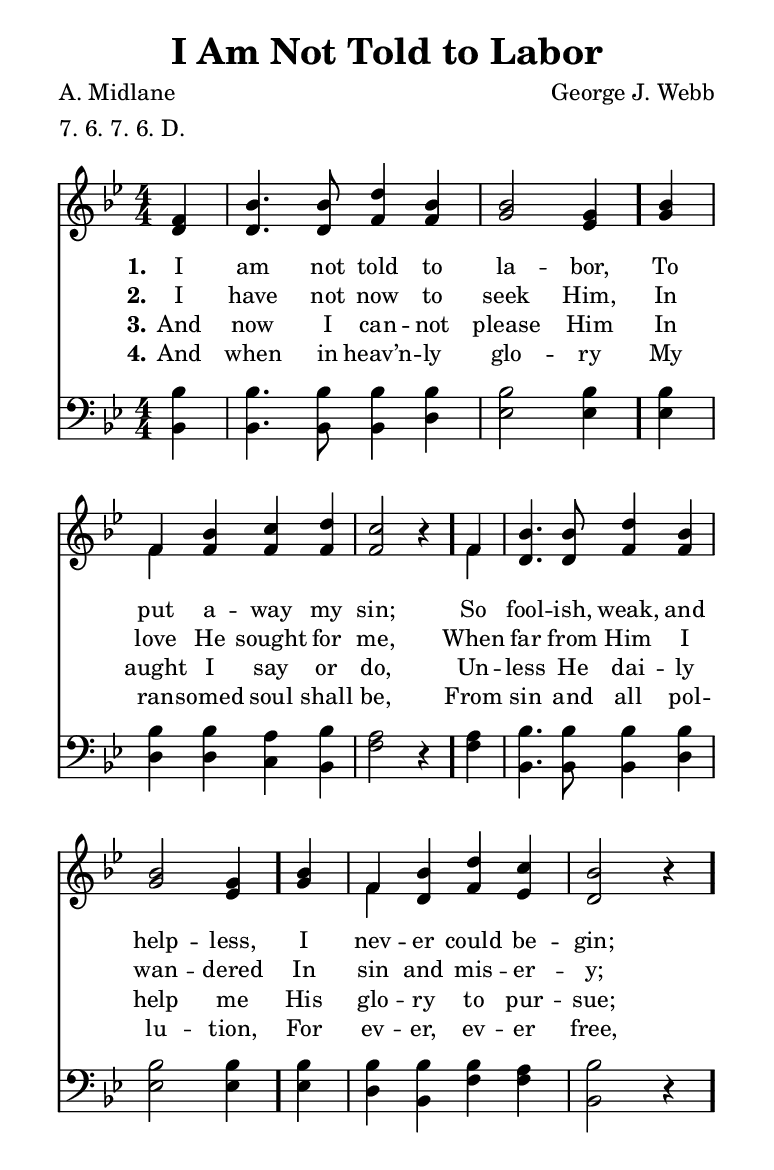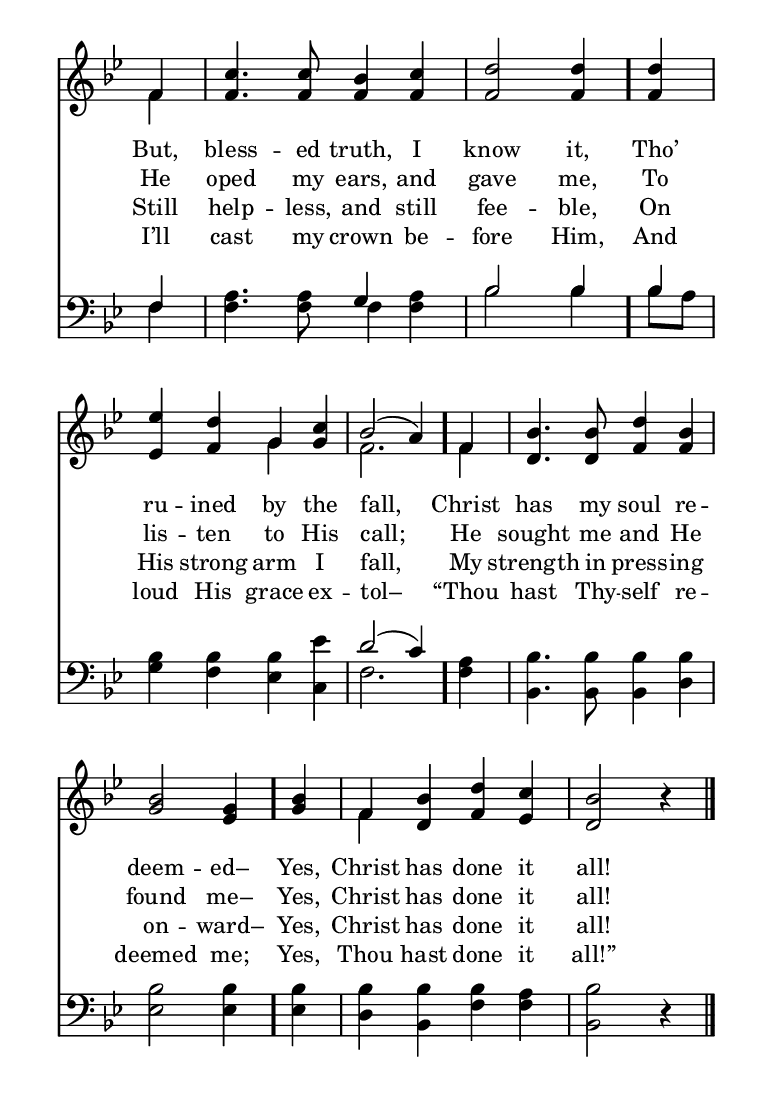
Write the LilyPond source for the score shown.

\include "common/global.ily"
\paper {
  \include "common/paper.ily"
}

\header{
  hymnnumber = "220"
  title = "I Am Not Told to Labor"
  tunename = "Webb"
  meter = "7. 6. 7. 6. D."
  poet = "A. Midlane"
  composer = "George J. Webb"
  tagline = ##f
}

global = {
  \include "common/overrides.ily"
  \override Staff.TimeSignature.style = #'numbered
  \time 4/4
  \override Score.MetronomeMark.transparent = ##t % hide all fermata changes too
  \tempo 4=90
  \key bes \major
  \partial 4
  \autoBeamOff
}

patternA = { c4 | c4. c8 c4 c | c2 c4 }
patternB = { c4 | c c c c | c2 c4 }
patternC = { c4 | c4 c c, c | c2( c4) }
patternD = { c4 | c4 c c, c | c2. }
patternE = { c8[ c] | c4 c c, c | c2. }

notesSoprano = {
\global
\relative c' {

  f4 | bes4. bes8 d4 bes | bes2 g4
  bes4 | f bes c d | c2 r4
  f,4 | bes4. bes8 d4 bes | bes2 g4
  bes4 | f bes d c | bes2 r4

  f4 | c'4. c8 bes4 c | d2 d4
  d4 | ees4 d g, c | bes2( a4)
  f4 | bes4. bes8 d4 bes | bes2 g4
  bes4 | f bes d c | bes2 r4

  \bar "|."

}
}

notesAlto = {
\global
\relative e' {

  \changePitch \patternA { d | d d f f | g ees }
  \changePitch \patternB { g | f f f f | f r }
  \changePitch \patternA { f | d d f f | g ees }
  \changePitch \patternB { g | f d f ees | d r }

  \changePitch \patternA { f | f f f f | f f }
  \changePitch \patternD { f | ees f g g | f }
  \changePitch \patternA { f | d d f f | g ees }
  \changePitch \patternB { g | f d f ees | d r }

}
}

notesTenor = {
\global
\relative a {

  \changePitch \patternA { bes | bes bes bes bes | bes bes }
  \changePitch \patternB { bes | bes bes a bes | a r }
  \changePitch \patternA { a | bes bes bes bes | bes bes }
  \changePitch \patternB { bes | bes bes bes a | bes r }

  \changePitch \patternA { f | a a g a | bes bes }
  \changePitch \patternC { bes | bes bes bes ees | d c }
  \changePitch \patternA { a | bes bes bes bes | bes bes }
  \changePitch \patternB { bes | bes bes bes a | bes r }

}
}

notesBass = {
\global
\relative f, {

  \changePitch \patternA { bes | bes bes bes d | ees ees }
  \changePitch \patternB { ees | d d c bes | f' r }
  \changePitch \patternA { f | bes, bes bes d | ees ees }
  \changePitch \patternB { ees | d bes f' f | bes, r }

  \changePitch \patternA { f' | f f f f | bes bes }
  \changePitch \patternE { bes a | g f ees c | f }
  \changePitch \patternA { f | bes, bes bes d | ees ees }
  \changePitch \patternB { ees | d bes f' f | bes, r }

}
}

wordsA = \lyricmode {
\set stanza = "1."

I am not told to la -- bor, \bar "."
To put a -- way my sin; \bar "."
So fool -- ish, weak, and help -- less, \bar "."
I nev -- er could be -- gin; \bar "."
But, bless -- ed truth, I know it, \bar "."
Tho’ ru -- ined by the fall, \bar "."
Christ has my soul re -- deem -- ed– \bar "."
Yes, Christ has done it all! \bar "."

}

wordsB = \lyricmode {
\set stanza = "2."

I have not now to seek Him,
In love He sought for me,
When far from Him I wan -- dered
In sin and mis -- er -- y;
He oped my ears, and gave me,
To lis -- ten to His call;
He sought me and He found me–
Yes, Christ has done it all!

}

wordsC = \lyricmode {
\set stanza = "3."

And now I can -- not please Him
In aught I say or do,
Un -- less He dai -- ly help me
His glo -- ry to pur -- sue;
Still help -- less, and still fee -- ble,
On His strong arm I fall,
My strength in press -- ing on -- ward–
Yes, Christ has done it all!

}

wordsD = \lyricmode {
\set stanza = "4."

And when in heav’n -- ly glo -- ry
My ran -- somed soul shall be,
From sin and all pol -- lu -- tion,
For ev -- er, ev -- er free,
I’ll cast my crown be -- fore Him,
And loud His grace ex -- tol–
“Thou hast Thy -- self re -- deemed me;
Yes, Thou hast done it all!”

}

\score {
  \context ChoirStaff <<
    \context Staff = upper <<
      \set ChoirStaff.systemStartDelimiter = #'SystemStartBar
      \partcombine #'(2 . 9) \notesSoprano \notesAlto
      \context NullVoice = sopranos { \voiceOne << \notesSoprano >> }
      \context NullVoice = altos { \voiceTwo << \notesAlto >> }
      \context Lyrics = one   \lyricsto sopranos \wordsA
      \context Lyrics = two   \lyricsto sopranos \wordsB
      \context Lyrics = three \lyricsto sopranos \wordsC
      \context Lyrics = four  \lyricsto sopranos \wordsD
    >>
    \context Staff = men <<
      \clef bass
      \partcombine #'(2 . 9) \notesTenor \notesBass
      \context NullVoice = tenors { \voiceOne << \notesTenor >> }
      \context NullVoice = basses { \voiceTwo << \notesBass >> }
    >>
  >>
  \layout {
    \include "common/layout.ily"
  }
  \midi{
    \include "common/midi.ily"
  }
}

\version "2.19.49"  % necessary for upgrading to future LilyPond versions.

% vi:set et ts=2 sw=2 ai nocindent syntax=lilypond:
